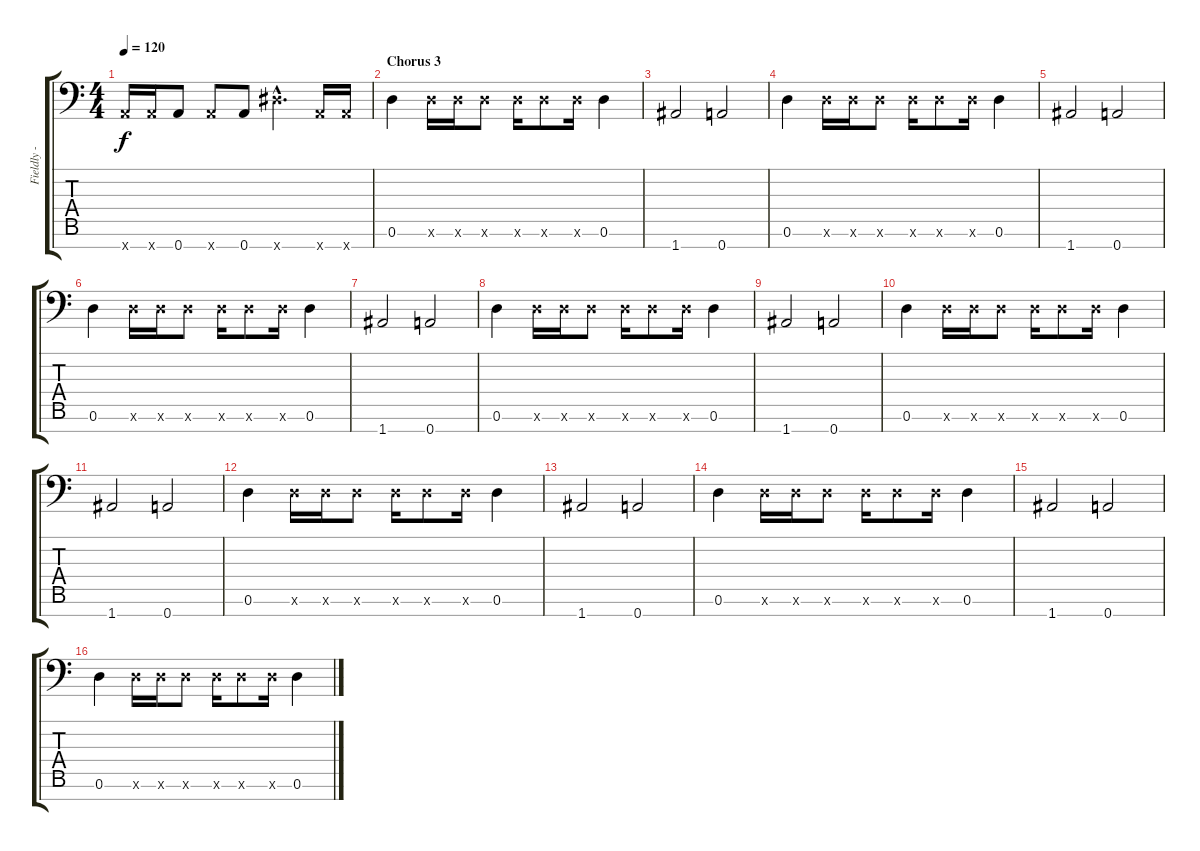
\track ("Fieldly - Bass" "Fieldly - ") {instrument electricbassfinger}
\staff {score tabs}
\tuning (D4 A3 F3 C3 G2 D2 A1) {hide}
\ts (4 4)
\tempo 120
\clef f4
\ks c
0.7{x}.16{dy f} 0.7{x}.16 0.7.8 0.7{x}.8 0.7.8 6.7{hac x}.4{d} 0.7{x}.16 0.7{x}.16 |
\section ("" "Chorus 3")
0.6.4{instrument electricbasspick} 0.6{x}.16 0.6{x}.16 0.6{x}.8 0.6{x}.16 0.6{x}.8 0.6{x}.16 0.6.4 |
1.7.2{instrument electricbasspick} 0.7.2 |
0.6.4{instrument electricbasspick} 0.6{x}.16 0.6{x}.16 0.6{x}.8 0.6{x}.16 0.6{x}.8 0.6{x}.16 0.6.4 |
1.7.2{instrument electricbasspick} 0.7.2 |
0.6.4{instrument electricbasspick} 0.6{x}.16 0.6{x}.16 0.6{x}.8 0.6{x}.16 0.6{x}.8 0.6{x}.16 0.6.4 |
1.7.2{instrument electricbasspick} 0.7.2 |
0.6.4{instrument electricbasspick} 0.6{x}.16 0.6{x}.16 0.6{x}.8 0.6{x}.16 0.6{x}.8 0.6{x}.16 0.6.4 |
1.7.2{instrument electricbasspick} 0.7.2 |
0.6.4{instrument electricbasspick} 0.6{x}.16 0.6{x}.16 0.6{x}.8 0.6{x}.16 0.6{x}.8 0.6{x}.16 0.6.4 |
1.7.2{instrument electricbasspick} 0.7.2 |
0.6.4{instrument electricbasspick} 0.6{x}.16 0.6{x}.16 0.6{x}.8 0.6{x}.16 0.6{x}.8 0.6{x}.16 0.6.4 |
1.7.2{instrument electricbasspick} 0.7.2 |
0.6.4{instrument electricbasspick} 0.6{x}.16 0.6{x}.16 0.6{x}.8 0.6{x}.16 0.6{x}.8 0.6{x}.16 0.6.4 |
1.7.2{instrument electricbasspick} 0.7.2 |
0.6.4{instrument electricbasspick} 0.6{x}.16 0.6{x}.16 0.6{x}.8 0.6{x}.16 0.6{x}.8 0.6{x}.16 0.6.4
